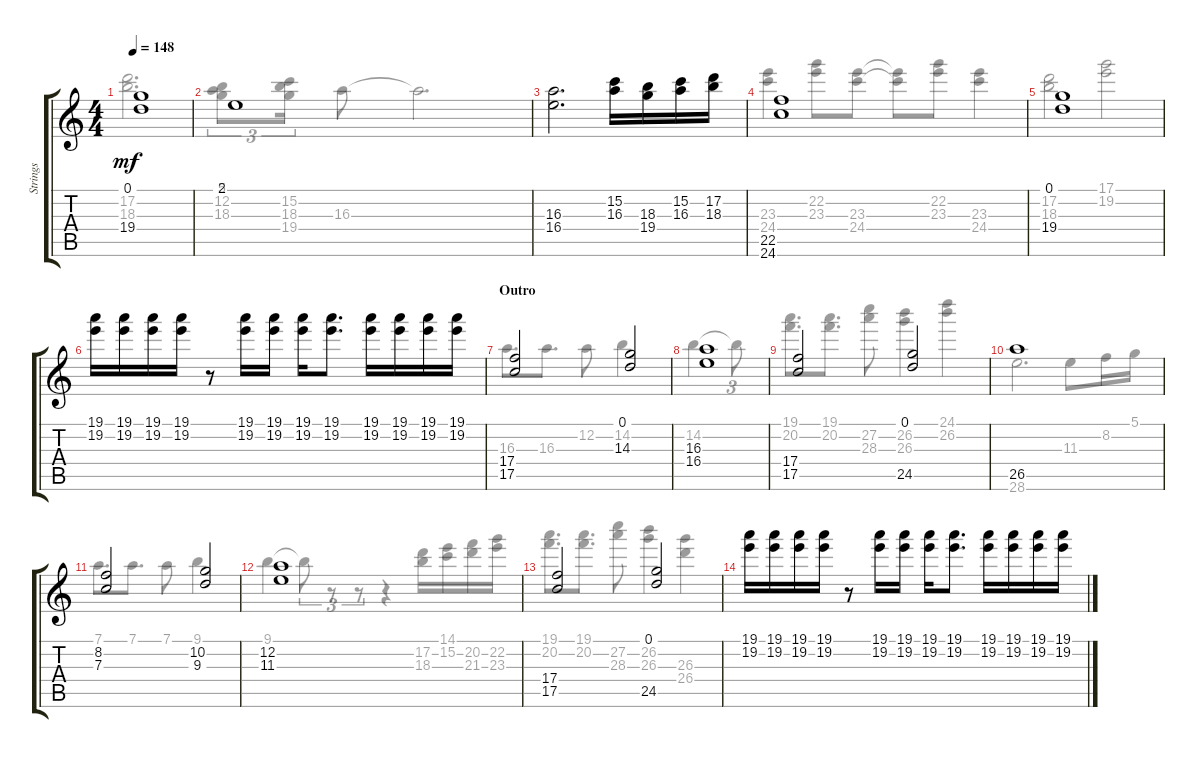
\track ("Strings" "Strings") {instrument electricguitarclean}
\staff {score tabs}
\tuning (D4 A3 F3 C3 G2 C2) {hide}
\voice
\ts (4 4)
\tempo 148
\clef g2
\ks aminor
(0.1 19.4).1{dy mf} |
2.1.1 |
(16.3 16.4).2{d} (15.2 16.3).16 (18.3 19.4).16 (15.2 16.3).16 (17.2 18.3).16 |
(22.5 24.6).1 |
(0.1 19.4).1 |
(19.1 19.2).16 (19.1 19.2).16 (19.1 19.2).16 (19.1 19.2).16 r.8 (19.1 19.2).16 (19.1 19.2).16 (19.1 19.2).16 (19.1 19.2).8{d} (19.1 19.2).16 (19.1 19.2).16 (19.1 19.2).16 (19.1 19.2).16 |
\section ("" "Outro")
(17.4 17.5).2 (0.1 14.3).2 |
(16.3 16.4).1 |
(17.4 17.5).2 (0.1 24.5).2 |
26.5.1 |
(8.2 7.3).2 (10.2 9.3).2 |
(12.2 11.3).1 |
(17.4 17.5).2 (0.1 24.5).2 |
(19.1 19.2).16 (19.1 19.2).16 (19.1 19.2).16 (19.1 19.2).16 r.8 (19.1 19.2).16 (19.1 19.2).16 (19.1 19.2).16 (19.1 19.2).8{d} (19.1 19.2).16 (19.1 19.2).16 (19.1 19.2).16 (19.1 19.2).16 |
|
\voice
\clef g2
\ottava regular
\simile none
\ks aminor
(17.2 18.3).2{d dy mf} |
(5.1 12.2 18.3).8{tu (3 2)} (15.2 18.3 19.4).16{tu (3 2)} 16.3.8 16.3{t}.2{d} |
|
(23.3 24.4).4 (22.2 23.3).8 (23.3 24.4).8 (23.3{t} 24.4{t}).8 (22.2 23.3).8 (23.3 24.4).4 |
(17.2 18.3).2 (17.1 19.2).2 |
|
16.3.8{d} 16.3.8{d} 12.2.8 14.2.4 |
14.2.4 14.2{t}.8{tu (3 2)} |
(19.1 20.2).8{d} (19.1 20.2).8{d} (27.2 28.3).8 (26.2 26.3).4 (24.1 26.2).4 |
28.6.2{d} 11.3.8 8.2.16 5.1.16 |
7.1.8{d} 7.1.8{d} 7.1.8 9.1.4 |
9.1.4 9.1{t}.8{tu (3 2)} r.8{tu (3 2)} r.8{tu (3 2)} r.4 (17.2 18.3).16 (14.1 15.2).16 (20.2 21.3).16 (22.2 23.3).16 |
(19.1 20.2).8{d} (19.1 20.2).8{d} (27.2 28.3).8 (26.2 26.3).4 (26.3 26.4).4 |
|
|
